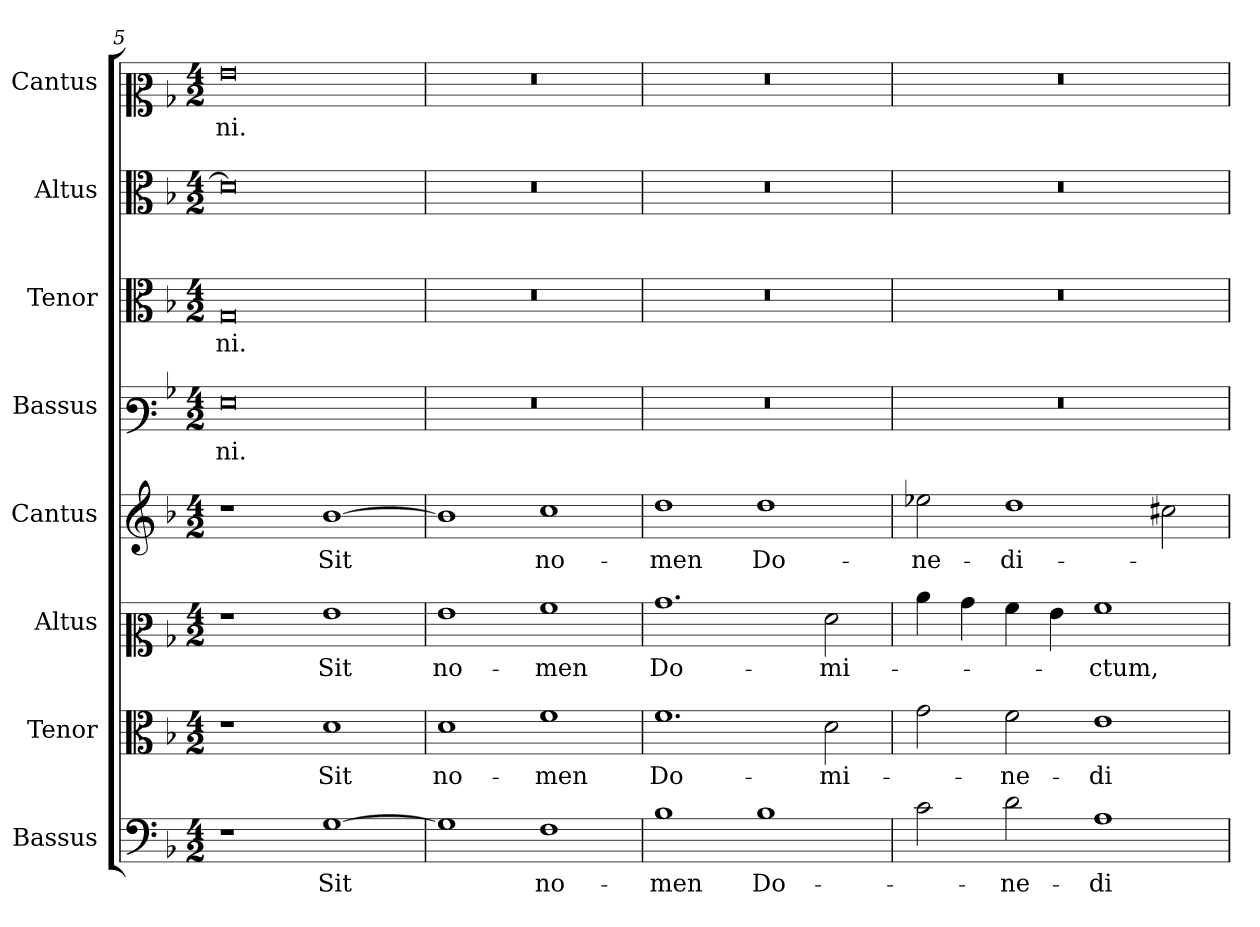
**kern	**text	**kern	**text	**kern	**text	**kern	**text	**kern	**text	**kern	**text	**kern	**kern	**text
*part8	*part8	*part7	*part7	*part6	*part6	*part5	*part5	*part4	*part4	*part3	*part3	*part2	*part1	*part1
*staff8	*staff8	*staff7	*staff7	*staff6	*staff6	*staff5	*staff5	*staff4	*staff4	*staff3	*staff3	*staff2	*staff1	*staff1
*I"Bassus	*	*I"Tenor	*	*I"Altus	*	*I"Cantus	*	*I"Bassus	*	*I"Tenor	*	*I"Altus	*I"Cantus	*
*I'B.	*	*I'T.	*	*I'A.	*	*I'C.	*	*I'B.	*	*I'T.	*	*I'A.	*I'C.	*
*clefF4	*	*clefC3	*	*clefC2	*	*clefG2	*	*clefF3	*	*clefC3	*	*clefC3	*clefC2	*
*k[b-]	*	*k[b-]	*	*k[b-]	*	*k[b-]	*	*k[b-]	*	*k[b-]	*	*k[b-]	*k[b-]	*
*M4/2	*	*M4/2	*	*M4/2	*	*M4/2	*	*M4/2	*	*M4/2	*	*M4/2	*M4/2	*
=5	=5	=5	=5	=5	=5	=5	=5	=5	=5	=5	=5	=5	=5	=5
1r	.	1r	.	1r	.	1r	.	0G	-ni.	0G	-ni.	0d]	0g	-ni.
[1G	Sit	1d	Sit	1g	Sit	[1b-	Sit	.	.	.	.	.	.	.
=6	=6	=6	=6	=6	=6	=6	=6	=6	=6	=6	=6	=6	=6	=6
1G]	.	1d	no-	1g	no-	1b-]	.	0r	.	0r	.	0r	0r	.
1F	no-	1f	-men	1a	-men	1cc	no-	.	.	.	.	.	.	.
=7	=7	=7	=7	=7	=7	=7	=7	=7	=7	=7	=7	=7	=7	=7
1B-	-men	1.f	Do-	1.b-	Do-	1dd	-men	0r	.	0r	.	0r	0r	.
1B-	Do-	.	.	.	.	1dd	Do-	.	.	.	.	.	.	.
.	.	2d\	-mi-	2f\	-mi-	.	.	.	.	.	.	.	.	.
!!LO:LB:g=z
=8	=8	=8	=8	=8	=8	=8	=8	=8	=8	=8	=8	=8	=8	=8
2c\	.	2g\	.	4cc\	.	2ee-X\	-ne-	0r	.	0r	.	0r	0r	.
.	.	.	.	4b-\	.	.	.	.	.	.	.	.	.	.
2d\	-ne-	2f\	-ne-	4a\	.	1dd	-di-	.	.	.	.	.	.	.
.	.	.	.	4g\	.	.	.	.	.	.	.	.	.	.
1A	-di-	1e	-di-	1a	-ctum,	.	.	.	.	.	.	.	.	.
.	.	.	.	.	.	2cc#X\	.	.	.	.	.	.	.	.
=	=	=	=	=	=	=	=	=	=	=	=	=	=	=
*-	*-	*-	*-	*-	*-	*-	*-	*-	*-	*-	*-	*-	*-	*-
